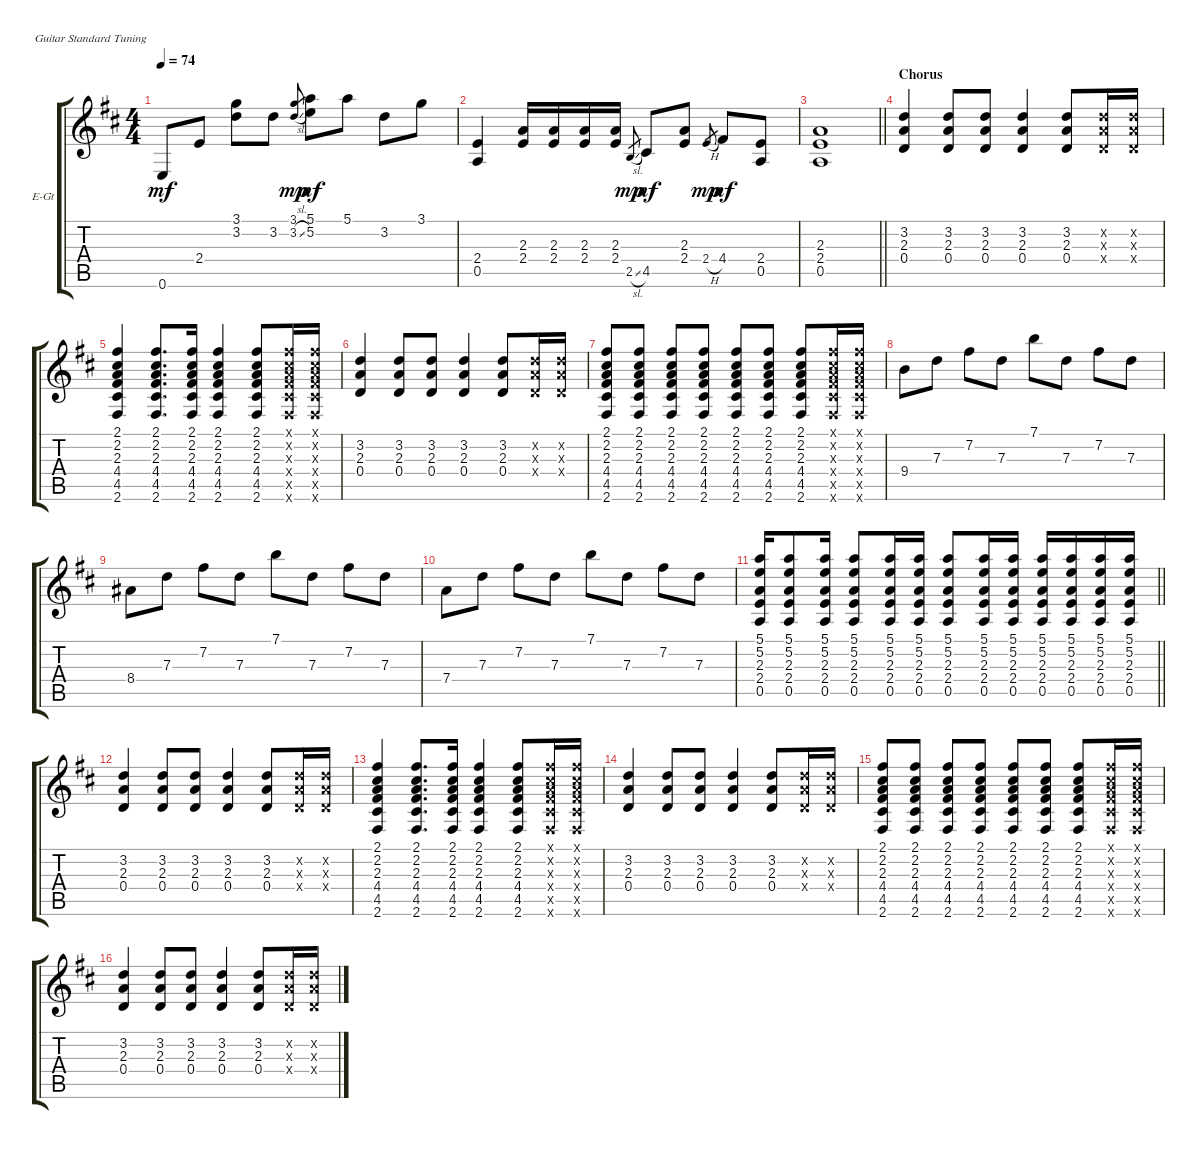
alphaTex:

\bracketExtendMode groupsimilarinstruments
\firstSystemTrackNameOrientation horizontal
\otherSystemsTrackNameOrientation horizontal
\track ("Rudolf Schenker Clean" "E-Gt") {instrument electricguitarclean}
\staff {score tabs}
\tuning (E4 B3 G3 D3 A2 E2)
\ts (4 4)
\tempo 74
\clef g2
\ks d
0.6.8{dy mf} 2.4.8 (3.1 3.2).8 3.2.8 (3.1 3.2{sl}).8{gr dy mp} (5.1 5.2).8{dy mf} 5.1.8 3.2.8 3.1.8 |
(2.4 0.5).4 (2.3 2.4).16 (2.3 2.4).16 (2.3 2.4).16 (2.3 2.4).16 2.5{sl}.8{gr dy mp} 4.5.8{dy mf} (2.3 2.4).8 2.4{h}.8{gr dy mp} 4.4.8{dy mf} (2.4 0.5).8 |
\barLineRight lightlight
(2.3 2.4 0.5).1 |
\section ("" "Chorus")
(3.2 2.3 0.4).4 (3.2 2.3 0.4).8 (3.2 2.3 0.4).8 (3.2 2.3 0.4).4 (3.2 2.3 0.4).8 (3.2{x} 2.3{x} 0.4{x}).16 (3.2{x} 2.3{x} 0.4{x}).16 |
(2.1 2.2 2.3 4.4 4.5 2.6).4 (2.1 2.2 2.3 4.4 4.5 2.6).8{d} (2.1 2.2 2.3 4.4 4.5 2.6).16 (2.1 2.2 2.3 4.4 4.5 2.6).4 (2.1 2.2 2.3 4.4 4.5 2.6).8 (2.1{x} 2.2{x} 2.3{x} 4.4{x} 4.5{x} 2.6{x}).16 (2.1{x} 2.2{x} 2.3{x} 4.4{x} 4.5{x} 2.6{x}).16 |
(3.2 2.3 0.4).4 (3.2 2.3 0.4).8 (3.2 2.3 0.4).8 (3.2 2.3 0.4).4 (3.2 2.3 0.4).8 (3.2{x} 2.3{x} 0.4{x}).16 (3.2{x} 2.3{x} 0.4{x}).16 |
(2.1 2.2 2.3 4.4 4.5 2.6).8 (2.1 2.2 2.3 4.4 4.5 2.6).8 (2.1 2.2 2.3 4.4 4.5 2.6).8 (2.1 2.2 2.3 4.4 4.5 2.6).8 (2.1 2.2 2.3 4.4 4.5 2.6).8 (2.1 2.2 2.3 4.4 4.5 2.6).8 (2.1 2.2 2.3 4.4 4.5 2.6).8 (2.1{x} 2.2{x} 2.3{x} 4.4{x} 4.5{x} 2.6{x}).16 (2.1{x} 2.2{x} 2.3{x} 4.4{x} 4.5{x} 2.6{x}).16 |
9.4.8 7.3.8 7.2.8 7.3.8 7.1.8 7.3.8 7.2.8 7.3.8 |
8.4.8 7.3.8 7.2.8 7.3.8 7.1.8 7.3.8 7.2.8 7.3.8 |
7.4.8 7.3.8 7.2.8 7.3.8 7.1.8 7.3.8 7.2.8 7.3.8 |
\barLineRight lightlight
(5.1 5.2 2.3 2.4 0.5).16 (5.1 5.2 2.3 2.4 0.5).8 (5.1 5.2 2.3 2.4 0.5).16 (5.1 5.2 2.3 2.4 0.5).8 (5.1 5.2 2.3 2.4 0.5).16 (5.1 5.2 2.3 2.4 0.5).16 (5.1 5.2 2.3 2.4 0.5).8 (5.1 5.2 2.3 2.4 0.5).16 (5.1 5.2 2.3 2.4 0.5).16 (5.1 5.2 2.3 2.4 0.5).16 (5.1 5.2 2.3 2.4 0.5).16 (5.1 5.2 2.3 2.4 0.5).16 (5.1 5.2 2.3 2.4 0.5).16 |
(3.2 2.3 0.4).4 (3.2 2.3 0.4).8 (3.2 2.3 0.4).8 (3.2 2.3 0.4).4 (3.2 2.3 0.4).8 (3.2{x} 2.3{x} 0.4{x}).16 (3.2{x} 2.3{x} 0.4{x}).16 |
(2.1 2.2 2.3 4.4 4.5 2.6).4 (2.1 2.2 2.3 4.4 4.5 2.6).8{d} (2.1 2.2 2.3 4.4 4.5 2.6).16 (2.1 2.2 2.3 4.4 4.5 2.6).4 (2.1 2.2 2.3 4.4 4.5 2.6).8 (2.1{x} 2.2{x} 2.3{x} 4.4{x} 4.5{x} 2.6{x}).16 (2.1{x} 2.2{x} 2.3{x} 4.4{x} 4.5{x} 2.6{x}).16 |
(3.2 2.3 0.4).4 (3.2 2.3 0.4).8 (3.2 2.3 0.4).8 (3.2 2.3 0.4).4 (3.2 2.3 0.4).8 (3.2{x} 2.3{x} 0.4{x}).16 (3.2{x} 2.3{x} 0.4{x}).16 |
(2.1 2.2 2.3 4.4 4.5 2.6).8 (2.1 2.2 2.3 4.4 4.5 2.6).8 (2.1 2.2 2.3 4.4 4.5 2.6).8 (2.1 2.2 2.3 4.4 4.5 2.6).8 (2.1 2.2 2.3 4.4 4.5 2.6).8 (2.1 2.2 2.3 4.4 4.5 2.6).8 (2.1 2.2 2.3 4.4 4.5 2.6).8 (2.1{x} 2.2{x} 2.3{x} 4.4{x} 4.5{x} 2.6{x}).16 (2.1{x} 2.2{x} 2.3{x} 4.4{x} 4.5{x} 2.6{x}).16 |
(3.2 2.3 0.4).4 (3.2 2.3 0.4).8 (3.2 2.3 0.4).8 (3.2 2.3 0.4).4 (3.2 2.3 0.4).8 (3.2{x} 2.3{x} 0.4{x}).16 (3.2{x} 2.3{x} 0.4{x}).16
